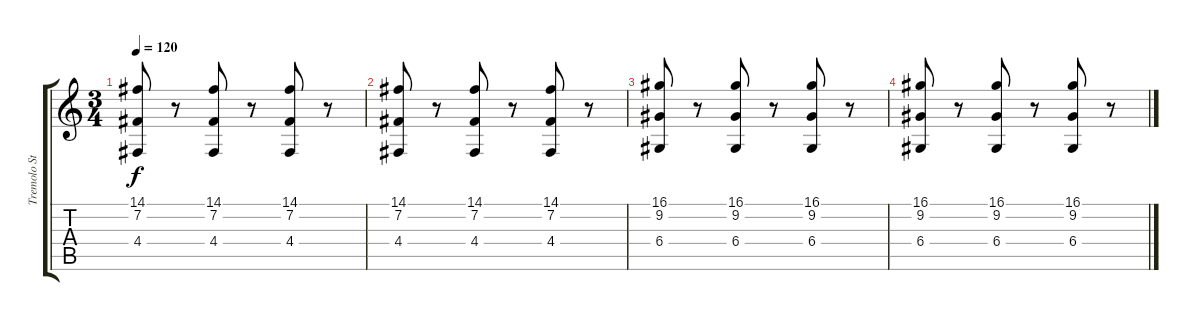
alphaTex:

\track ("Tremolo Strings" "Tremolo St") {instrument tremolostrings}
\staff {score tabs}
\tuning (E4 B3 G3 D3 A2 E2) {hide}
\ts (3 4)
\tempo 120
\clef g2
\ks c
(14.1 7.2 4.4).8{dy f} r.8 (14.1 7.2 4.4).8 r.8 (14.1 7.2 4.4).8 r.8 |
(14.1 7.2 4.4).8 r.8 (14.1 7.2 4.4).8 r.8 (14.1 7.2 4.4).8 r.8 |
(16.1 9.2 6.4).8 r.8 (16.1 9.2 6.4).8 r.8 (16.1 9.2 6.4).8 r.8 |
(16.1 9.2 6.4).8 r.8 (16.1 9.2 6.4).8 r.8 (16.1 9.2 6.4).8 r.8
